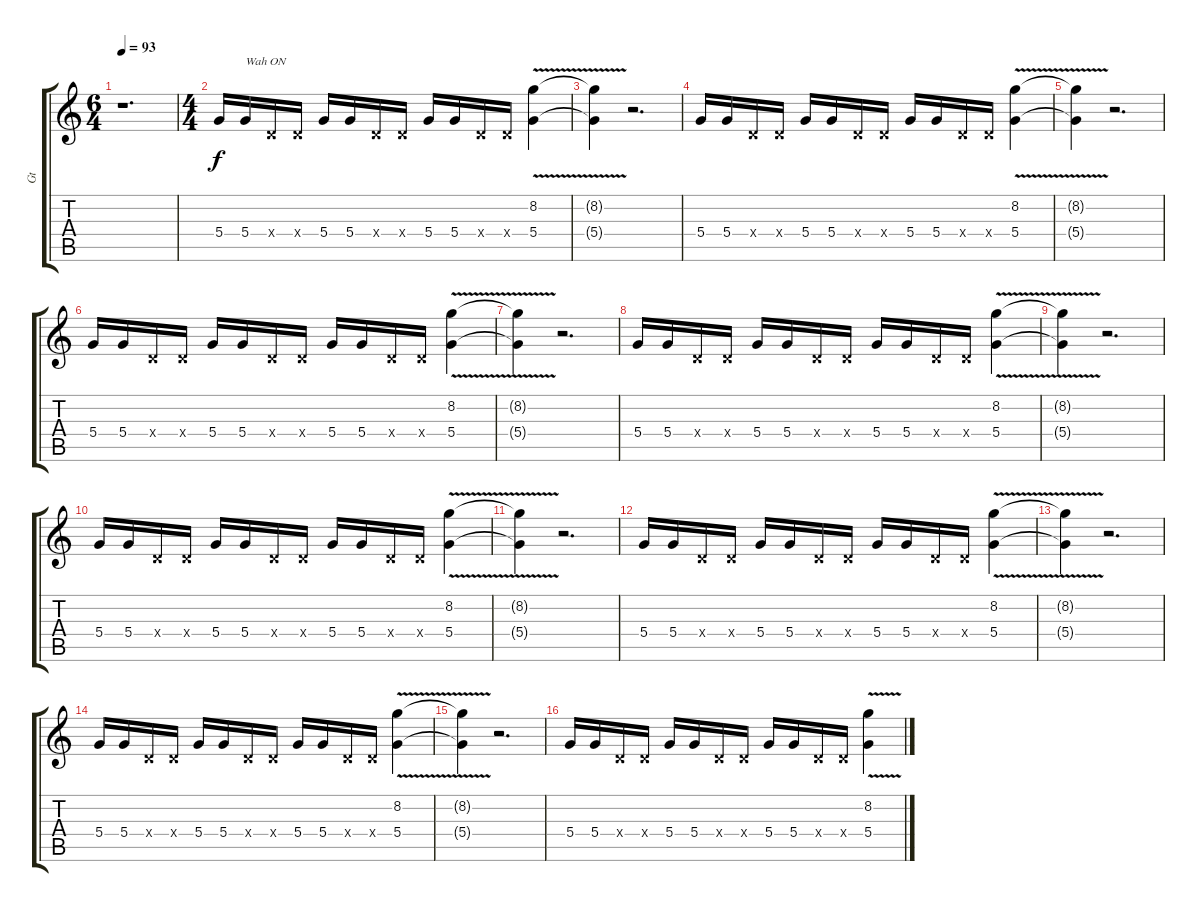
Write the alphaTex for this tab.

\track ("Gt" "Gt") {instrument electricguitarclean}
\staff {score tabs}
\tuning (E4 B3 G3 D3 A2 E2) {hide}
\ts (6 4)
\tempo 93
\clef g2
\ks c
r.1{d dy f} |
\ts (4 4)
5.4.16{instrument overdrivenguitar} 5.4.16{txt "Wah ON"} 0.4{x}.16 0.4{x}.16 5.4.16 5.4.16 0.4{x}.16 0.4{x}.16 5.4.16 5.4.16 0.4{x}.16 0.4{x}.16 (8.2{v} 5.4{v}).4 |
(8.2{t} 5.4{t}).4 r.2{d} |
5.4.16 5.4.16 0.4{x}.16 0.4{x}.16 5.4.16 5.4.16 0.4{x}.16 0.4{x}.16 5.4.16 5.4.16 0.4{x}.16 0.4{x}.16 (8.2{v} 5.4{v}).4 |
(8.2{t} 5.4{t}).4 r.2{d} |
5.4.16 5.4.16 0.4{x}.16 0.4{x}.16 5.4.16 5.4.16 0.4{x}.16 0.4{x}.16 5.4.16 5.4.16 0.4{x}.16 0.4{x}.16 (8.2{v} 5.4{v}).4 |
(8.2{t} 5.4{t}).4 r.2{d} |
5.4.16 5.4.16 0.4{x}.16 0.4{x}.16 5.4.16 5.4.16 0.4{x}.16 0.4{x}.16 5.4.16 5.4.16 0.4{x}.16 0.4{x}.16 (8.2{v} 5.4{v}).4 |
(8.2{t} 5.4{t}).4 r.2{d} |
5.4.16 5.4.16 0.4{x}.16 0.4{x}.16 5.4.16 5.4.16 0.4{x}.16 0.4{x}.16 5.4.16 5.4.16 0.4{x}.16 0.4{x}.16 (8.2{v} 5.4{v}).4 |
(8.2{t} 5.4{t}).4 r.2{d} |
5.4.16 5.4.16 0.4{x}.16 0.4{x}.16 5.4.16 5.4.16 0.4{x}.16 0.4{x}.16 5.4.16 5.4.16 0.4{x}.16 0.4{x}.16 (8.2{v} 5.4{v}).4 |
(8.2{t} 5.4{t}).4 r.2{d} |
5.4.16 5.4.16 0.4{x}.16 0.4{x}.16 5.4.16 5.4.16 0.4{x}.16 0.4{x}.16 5.4.16 5.4.16 0.4{x}.16 0.4{x}.16 (8.2{v} 5.4{v}).4 |
(8.2{t} 5.4{t}).4 r.2{d} |
5.4.16 5.4.16 0.4{x}.16 0.4{x}.16 5.4.16 5.4.16 0.4{x}.16 0.4{x}.16 5.4.16 5.4.16 0.4{x}.16 0.4{x}.16 (8.2{v} 5.4{v}).4
